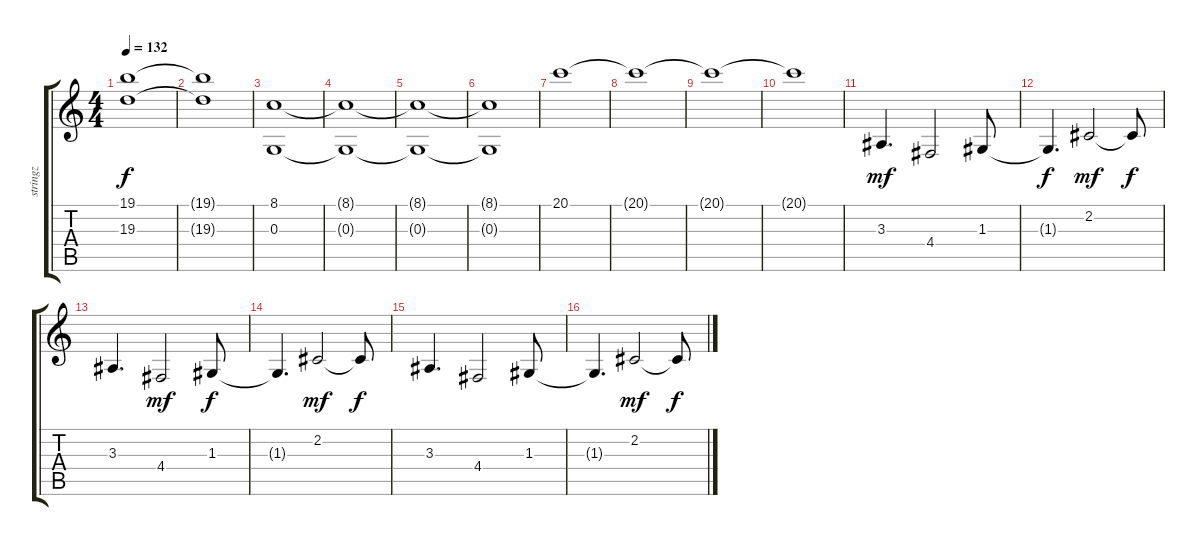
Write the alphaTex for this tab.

\track ("stringz" "stringz") {instrument stringensemble1}
\staff {score tabs}
\tuning (E4 B3 G3 D3 A2 E2) {hide}
\ts (4 4)
\tempo 132
\clef g2
\ks c
(19.1{t} 19.3{t}).1{dy f} |
(19.1{t} 19.3{t}).1 |
(8.1 0.3).1 |
(8.1{t} 0.3{t}).1 |
(8.1{t} 0.3{t}).1 |
(8.1{t} 0.3{t}).1 |
20.1.1 |
20.1{t}.1 |
20.1{t}.1 |
20.1{t}.1 |
3.3.4{d dy mf} 4.4.2 1.3.8 |
1.3{t}.4{d dy f} 2.2.2{dy mf} 2.2{t}.8{dy f} |
3.3.4{d} 4.4.2{dy mf} 1.3.8{dy f} |
1.3{t}.4{d} 2.2.2{dy mf} 2.2{t}.8{dy f} |
3.3.4{d} 4.4.2 1.3.8 |
1.3{t}.4{d} 2.2.2{dy mf} 2.2{t}.8{dy f}
